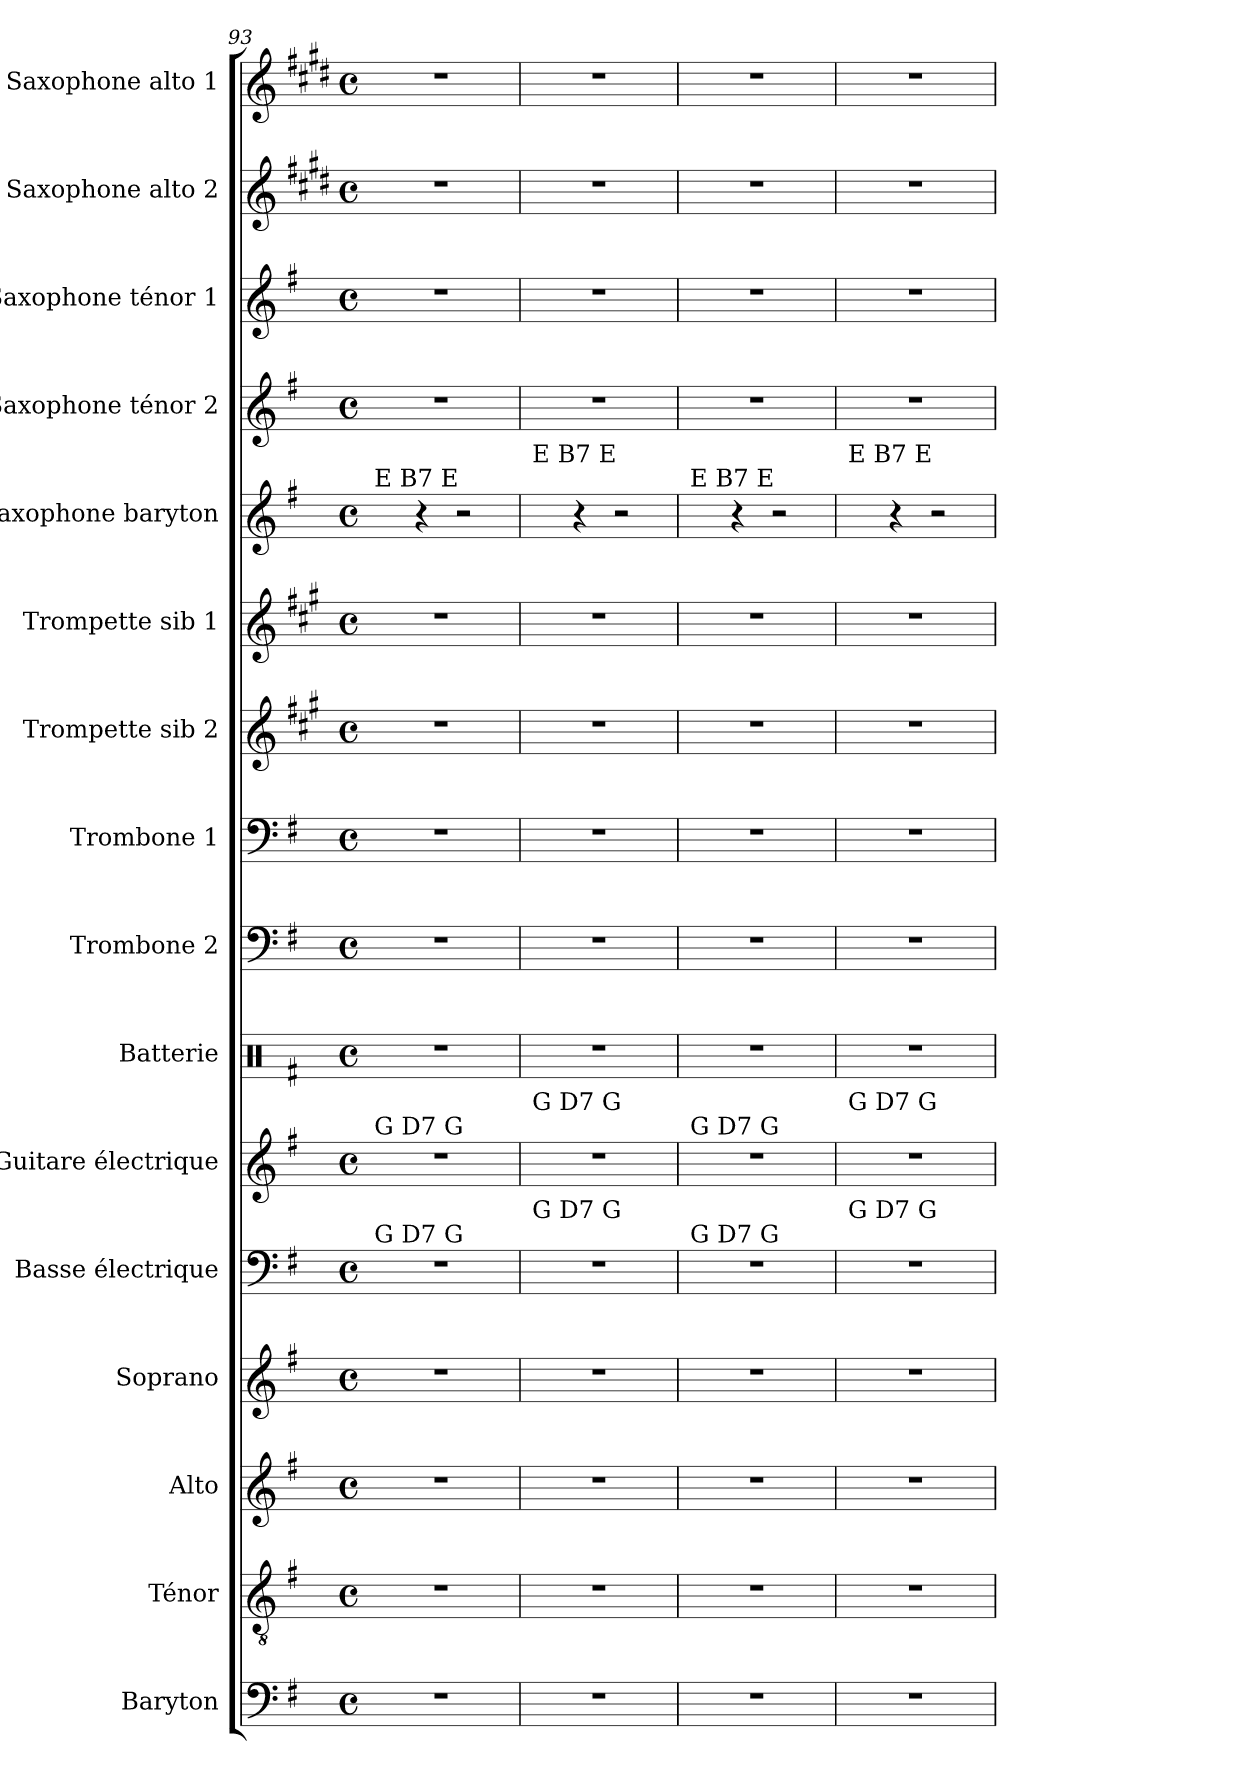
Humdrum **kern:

**kern	**kern	**kern	**kern	**kern	**kern	**kern	**kern	**kern	**kern	**kern	**kern	**kern	**kern	**kern	**kern
*part16	*part15	*part14	*part13	*part12	*part11	*part10	*part9	*part8	*part7	*part6	*part5	*part4	*part3	*part2	*part1
*staff16	*staff15	*staff14	*staff13	*staff12	*staff11	*staff10	*staff9	*staff8	*staff7	*staff6	*staff5	*staff4	*staff3	*staff2	*staff1
*I"Baryton	*I"Ténor	*I"Alto	*I"Soprano	*I"Basse électrique	*I"Guitare électrique	*I"Batterie	*I"Trombone 2	*I"Trombone 1	*I"Trompette sib 2	*I"Trompette sib 1	*I"Saxophone baryton	*I"Saxophone ténor 2	*I"Saxophone ténor 1	*I"Saxophone alto 2	*I"Saxophone alto 1
*I'Bar.	*I'T	*I'A	*I'S	*I'B.ƒ.	*I'Gtr.ƒ.	*I'Batt.	*I'Tbn. 2	*I'Tbn. 1	*I'Tpt. Sib 2	*I'Tpt. Sib 1	*I'Sx. B.	*I'Sx. T. 2	*I'Sx. T. 1	*I'Sx. A. 2	*I'Sx. A. 1
!!LO:PB:g=z
*clefF4	*clefGv2	*clefG2	*clefG2	*clefF4	*clefG2	*clefX	*clefF4	*clefF4	*clefG2	*clefG2	*clefG2	*clefG2	*clefG2	*clefG2	*clefG2
*	*	*	*	*ITrd7c12	*ITrd7c12	*	*	*	*ITrd1c2	*ITrd1c2	*ITrd12c21	*ITrd8c14	*ITrd8c14	*ITrd5c9	*ITrd5c9
*k[f#]	*k[f#]	*k[f#]	*k[f#]	*k[f#]	*k[f#]	*k[f#]	*k[f#]	*k[f#]	*k[f#]	*k[f#]	*k[f#]	*k[f#]	*k[f#]	*k[f#]	*k[f#]
*G:	*G:	*G:	*G:	*G:	*G:	*G:	*G:	*G:	*G:	*G:	*G:	*G:	*G:	*G:	*G:
*M4/4	*M4/4	*M4/4	*M4/4	*M4/4	*M4/4	*M4/4	*M4/4	*M4/4	*M4/4	*M4/4	*M4/4	*M4/4	*M4/4	*M4/4	*M4/4
*met(c)	*met(c)	*met(c)	*met(c)	*met(c)	*met(c)	*met(c)	*met(c)	*met(c)	*met(c)	*met(c)	*met(c)	*met(c)	*met(c)	*met(c)	*met(c)
=93	=93	=93	=93	=93	=93	=93	=93	=93	=93	=93	=93	=93	=93	=93	=93
!	!	!	!	!	!	!	!	!	!	!	!LO:TX:a:t=E                  B7      E	!	!	!	!
!	!	!	!	!	!LO:TX:a:t=G                 D7  G	!	!	!	!	!	!	!	!	!	!
!	!	!	!	!LO:TX:a:t=G                 D7  G	!	!	!	!	!	!	!	!	!	!	!
1r	1r	1r	1r	1r	1r	1r	1r	1r	1r	1r	4E\yy	1r	1r	1r	1r
.	.	.	.	.	.	.	.	.	.	.	4r	.	.	.	.
.	.	.	.	.	.	.	.	.	.	.	2r	.	.	.	.
=94	=94	=94	=94	=94	=94	=94	=94	=94	=94	=94	=94	=94	=94	=94	=94
!	!	!	!	!	!	!	!	!	!	!	!LO:TX:a:t=E     B7   E	!	!	!	!
!	!	!	!	!	!LO:TX:a:t=G    D7      G	!	!	!	!	!	!	!	!	!	!
!	!	!	!	!LO:TX:a:t=G    D7       G	!	!	!	!	!	!	!	!	!	!	!
1r	1r	1r	1r	1r	1r	1r	1r	1r	1r	1r	4E\yy	1r	1r	1r	1r
.	.	.	.	.	.	.	.	.	.	.	4r	.	.	.	.
.	.	.	.	.	.	.	.	.	.	.	2r	.	.	.	.
=95	=95	=95	=95	=95	=95	=95	=95	=95	=95	=95	=95	=95	=95	=95	=95
!	!	!	!	!	!	!	!	!	!	!	!LO:TX:a:t=E                  B7      E	!	!	!	!
!	!	!	!	!	!LO:TX:a:t=G                 D7  G	!	!	!	!	!	!	!	!	!	!
!	!	!	!	!LO:TX:a:t=G                 D7  G	!	!	!	!	!	!	!	!	!	!	!
1r	1r	1r	1r	1r	1r	1r	1r	1r	1r	1r	4E\yy	1r	1r	1r	1r
.	.	.	.	.	.	.	.	.	.	.	4r	.	.	.	.
.	.	.	.	.	.	.	.	.	.	.	2r	.	.	.	.
=96	=96	=96	=96	=96	=96	=96	=96	=96	=96	=96	=96	=96	=96	=96	=96
!	!	!	!	!	!	!	!	!	!	!	!LO:TX:a:t=E    B7     E	!	!	!	!
!	!	!	!	!	!LO:TX:a:t=G     D7        G	!	!	!	!	!	!	!	!	!	!
!	!	!	!	!LO:TX:a:t=G     D7        G	!	!	!	!	!	!	!	!	!	!	!
1r	1r	1r	1r	1r	1r	1r	1r	1r	1r	1r	4E\yy	1r	1r	1r	1r
.	.	.	.	.	.	.	.	.	.	.	4r	.	.	.	.
.	.	.	.	.	.	.	.	.	.	.	2r	.	.	.	.
=	=	=	=	=	=	=	=	=	=	=	=	=	=	=	=
*-	*-	*-	*-	*-	*-	*-	*-	*-	*-	*-	*-	*-	*-	*-	*-
